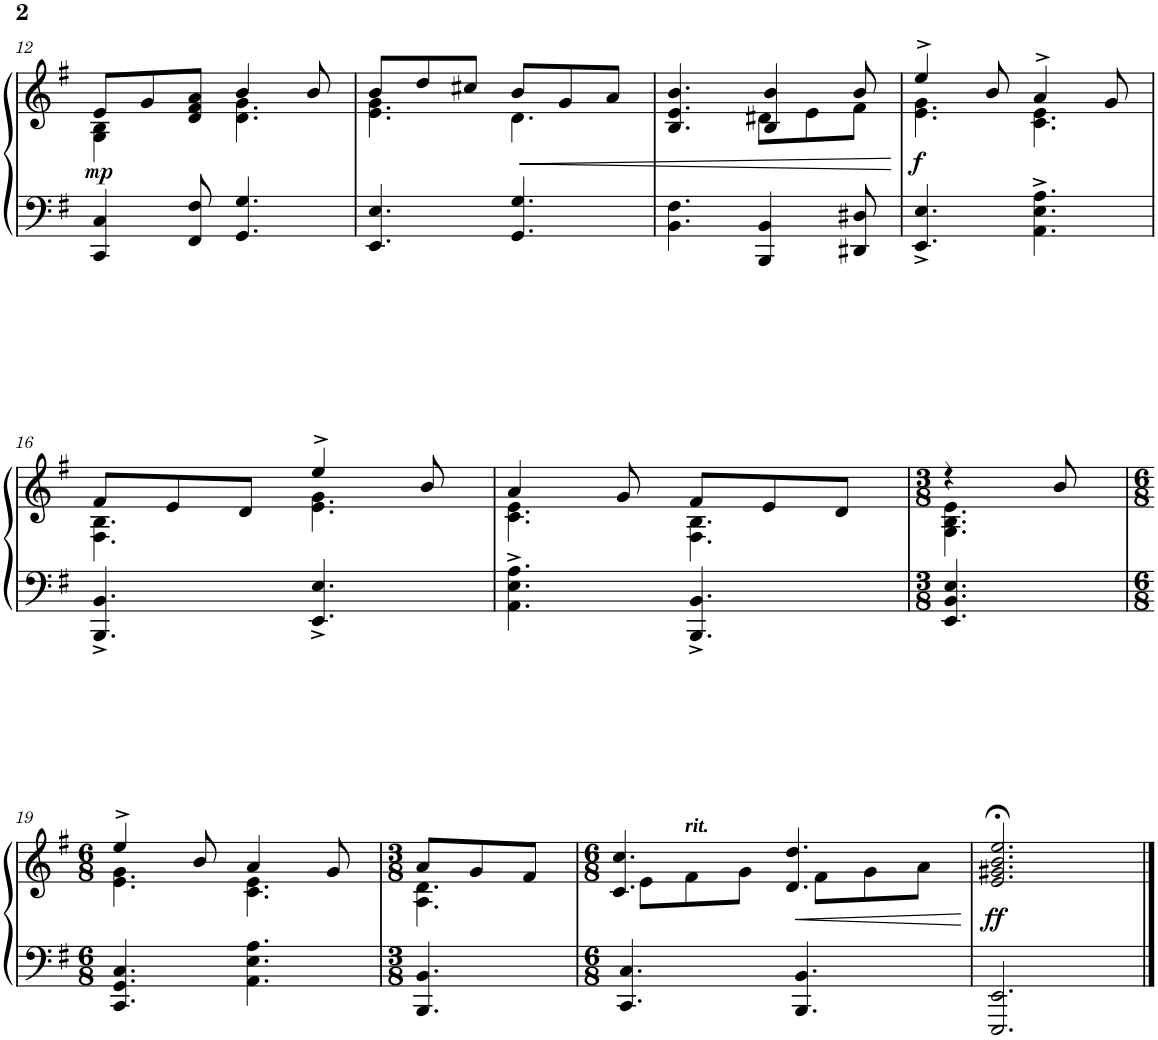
**kern	**kern	**dynam
*part1	*part1	*part1
*staff2	*staff1	*staff1/2
*I"Piano	*	*
*I'Pno.	*	*
!!LO:PB:g=z
*clefF4	*clefG2	*
*k[f#]	*k[f#]	*
*M6/8	*M6/8	*
=12	=12	=12
*	*^	*
!	!	!	!LO:DY:b
4CC/ 4C/	8e/L	4G\ 4B\	mp
.	8g/	.	.
8FF#/ 8F#/	8d/ 8f#/ 8a/J	8ryy	.
4.GG/ 4.G/	4b/	4.d\ 4.g\	.
.	8b/	.	.
=13	=13	=13	=13
4.EE/ 4.E/	8b/L	4.e\ 4.g\	.
.	8dd/	.	.
.	8cc#X/J	.	.
!	!	!	!LO:HP:b
4.GG/ 4.G/	8b/L	4.d\	<
.	8g/	.	.
.	8a/J	.	.
=14	=14	=14	=14
4.BB\ 4.F#\	4.B/ 4.e/ 4.b/	4.ryy	.
4BBB/ 4BB/	4B/ 4b/	8d#X\L	.
.	.	8e\	.
8DD#X/ 8D#X/	8b/	8f#\J	.
*	*v	*v	*
.	.	[
=15	=15	=15
*	*^	*
!	!	!	!LO:DY:b
4.EE/^ 4.E/^	4ee^/	4.e\ 4.g\	f
.	8b/	.	.
4.AA\^ 4.E\^ 4.A\^	4a^/	4.c\ 4.e\	.
.	8g/	.	.
!!LO:LB:g=z	!!
=16	=16	=16	=16
4.BBB/^ 4.BB/^	8f#/L	4.F#\ 4.B\	.
.	8e/	.	.
.	8d/J	.	.
4.EE/^ 4.E/^	4ee^/	4.e\ 4.g\	.
.	8b/	.	.
=17	=17	=17	=17
4.AA\^ 4.E\^ 4.A\^	4a/	4.c\ 4.e\	.
.	8g/	.	.
4.BBB/^ 4.BB/^	8f#/L	4.F#\ 4.B\	.
.	8e/	.	.
.	8d/J	.	.
=18	=18	=18	=18
*M3/8	*M3/8	*	*
4.EE/ 4.BB/ 4.E/	4r	4.G\ 4.B\ 4.e\	.
.	8b/	.	.
!!LO:LB:g=z	!!
=19	=19	=19	=19
*M6/8	*M6/8	*	*
4.CC/ 4.GG/ 4.C/	4ee^/	4.e\ 4.g\	.
.	8b/	.	.
4.AA\ 4.E\ 4.A\	4a/	4.c\ 4.e\	.
.	8g/	.	.
=20	=20	=20	=20
*M3/8	*M3/8	*	*
4.BBB/ 4.BB/	8a/L	4.A\ 4.d\	.
.	8g/	.	.
.	8f#/J	.	.
=21	=21	=21	=21
*M6/8	*M6/8	*	*
4.CC/ 4.C/	4.c/ 4.cc/	8e\L	.
!	!	!LO:TX:a:Bi:t=rit.	!
.	.	8f#\	.
.	.	8g\J	.
!	!	!	!LO:HP:b
4.BBB/ 4.BB/	4.d/ 4.dd/	8f#\L	<
.	.	8g\	.
.	.	8a\J	.
*	*v	*v	*
.	.	[
=22	=22	=22
!	!	!LO:DY:b
2.EEE/ 2.EE/	2.e/;< 2.g#X/;< 2.b/;< 2.ee/;<	ff
==	==	==
*-	*-	*-
